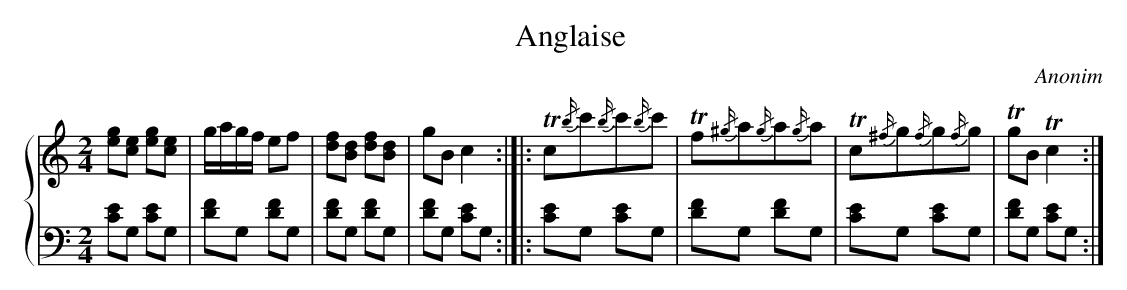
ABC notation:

X:1
T: Anglaise
C: Anonim
L: 1/8
M: 2/4
%%staves {1 2}
V: 1 clef=treble
V: 2 clef=bass
K: C
[V:1] [ge][ec] [ge][ec] |
[V:2] [EC]G, [EC]G, |
[V:1] g/a/g/f/ ef |
[V:2] [FD]G, [FD]G, |
[V:1] [fd][dB] [fd][dB] |
[V:2] [FD]G, [FD]G, |
[V:1] gBc2 :|]|:
[V:2] [FD]G, [EC]G, :|]|:
[V:1] !trill!c{/b/}c'{/b/}c'{/b/}c' |
[V:2] [EC]G, [EC]G, |
[V:1] !trill!f{/^g/}a{/g/}a{/g/}a |
[V:2] [FD]G, [FD]G, |
[V:1] !trill!c{/^f/}g{/f/}g{/f/}g |
[V:2] [EC]G, [EC]G, |
[V:1] !trill!gB!trill!c2 :|]
[V:2] [FD]G, [EC]G, :|]
